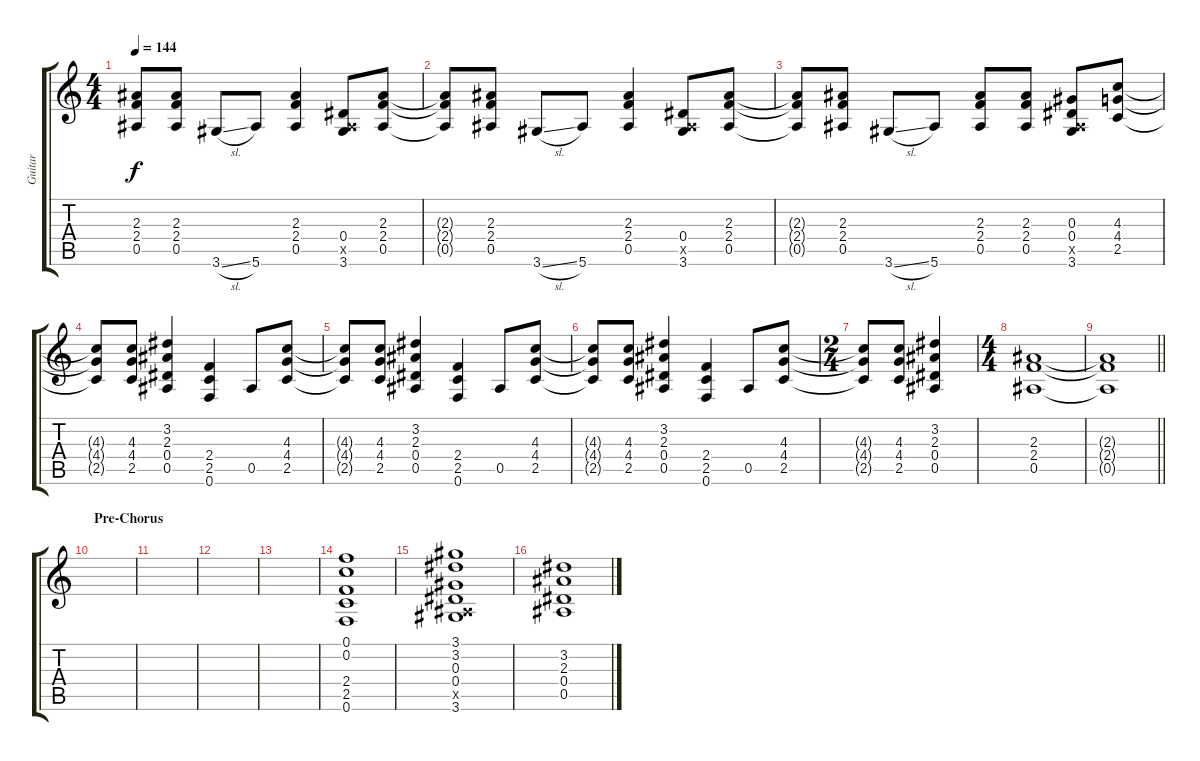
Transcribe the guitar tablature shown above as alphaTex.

\track ("Guitar" "Guitar") {instrument distortionguitar}
\staff {score tabs}
\tuning (F4 C4 Ab3 Eb3 Bb2 F2) {hide}
\ts (4 4)
\tempo 144
\clef g2
\ks c
(2.3{t} 2.4{t} 0.5{t}).8{dy f} (2.3 2.4 0.5).8 3.6{sl}.8 5.6.8 (2.3 2.4 0.5).4 (0.4 0.5{x} 3.6).8 (2.3 2.4 0.5).8 |
(2.3{t} 2.4{t} 0.5{t}).8 (2.3 2.4 0.5).8 3.6{sl}.8 5.6.8 (2.3 2.4 0.5).4 (0.4 0.5{x} 3.6).8 (2.3 2.4 0.5).8 |
(2.3{t} 2.4{t} 0.5{t}).8 (2.3 2.4 0.5).8 3.6{sl}.8 5.6.8 (2.3 2.4 0.5).8 (2.3 2.4 0.5).8 (0.3 0.4 0.5{x} 3.6).8 (4.3 4.4 2.5).8 |
(4.3{t} 4.4{t} 2.5{t}).8 (4.3 4.4 2.5).8 (3.2 2.3 0.4 0.5).4 (2.4 2.5 0.6).4 0.5.8 (4.3 4.4 2.5).8 |
(4.3{t} 4.4{t} 2.5{t}).8 (4.3 4.4 2.5).8 (3.2 2.3 0.4 0.5).4 (2.4 2.5 0.6).4 0.5.8 (4.3 4.4 2.5).8 |
(4.3{t} 4.4{t} 2.5{t}).8 (4.3 4.4 2.5).8 (3.2 2.3 0.4 0.5).4 (2.4 2.5 0.6).4 0.5.8 (4.3 4.4 2.5).8 |
\ts (2 4)
(4.3{t} 4.4{t} 2.5{t}).8 (4.3 4.4 2.5).8 (3.2 2.3 0.4 0.5).4 |
\ts (4 4)
(2.3 2.4 0.5).1 |
\barLineRight lightlight
(2.3{t} 2.4{t} 0.5{t}).1 |
\section ("" "Pre-Chorus")
|
|
|
|
(0.1 0.2 2.4 2.5 0.6).1 |
(3.1 3.2 0.3 0.4 0.5{x} 3.6).1 |
(3.2 2.3 0.4 0.5).1
